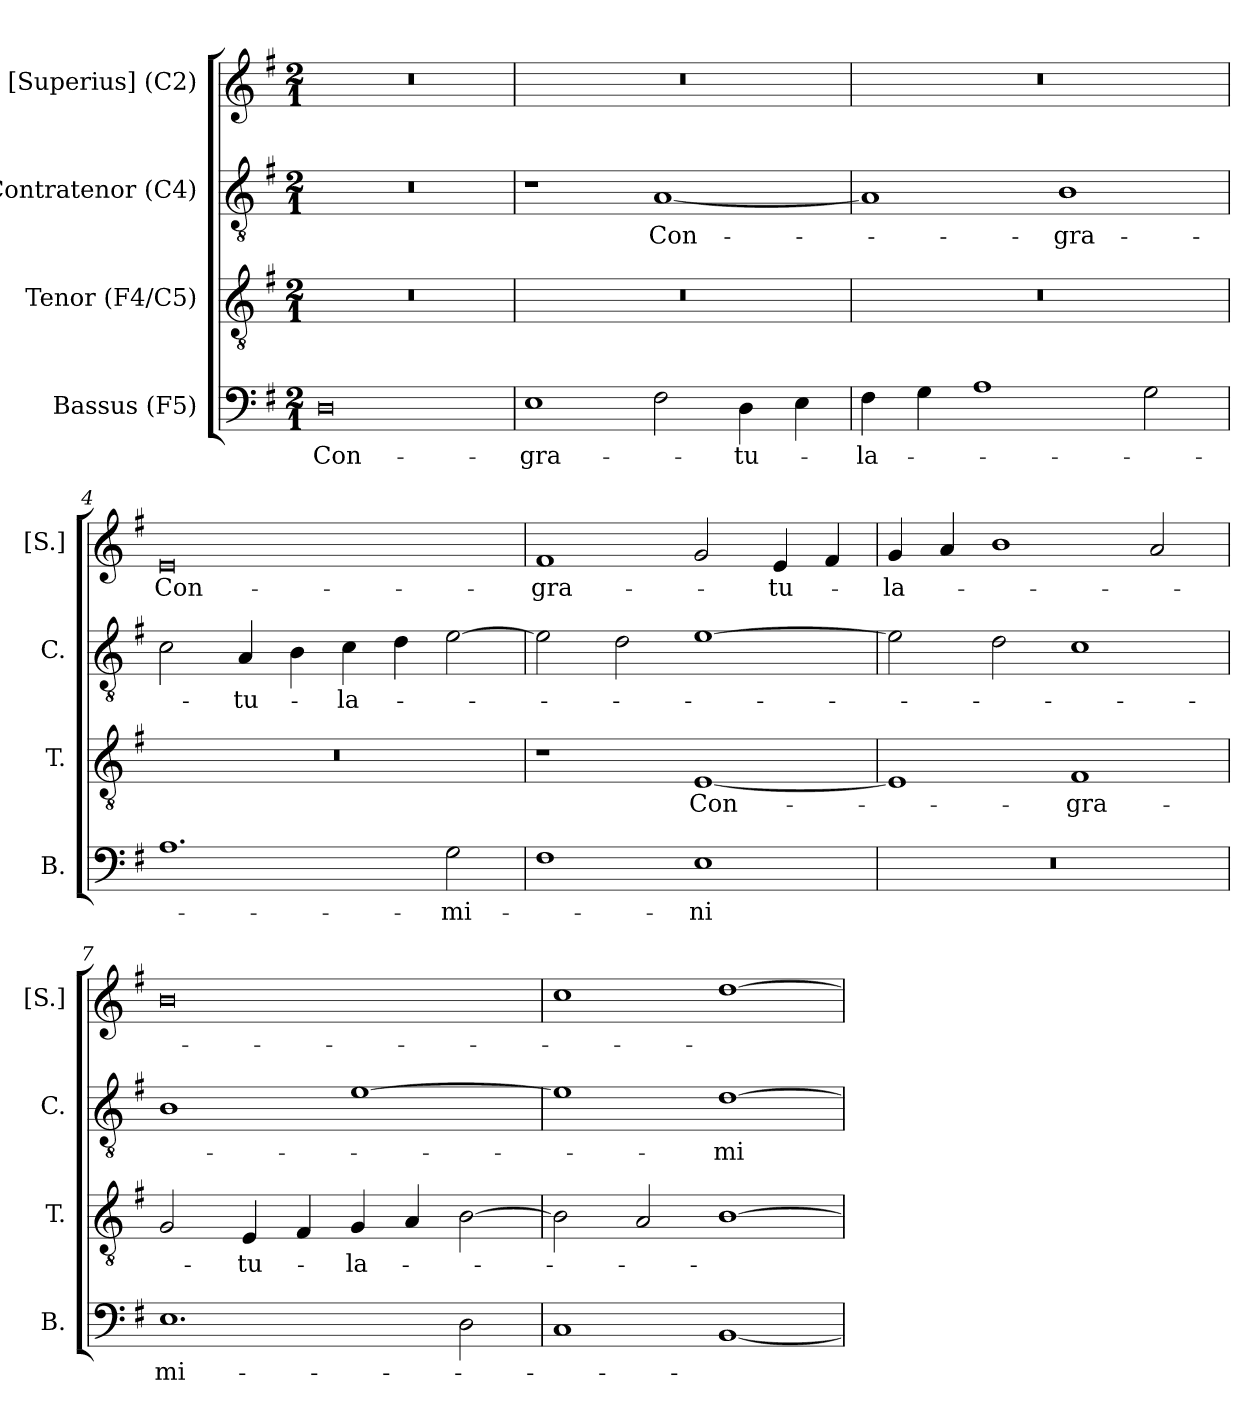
**kern	**text	**kern	**text	**kern	**text	**kern	**text
*part4	*part4	*part3	*part3	*part2	*part2	*part1	*part1
*staff4	*staff4	*staff3	*staff3	*staff2	*staff2	*staff1	*staff1
*I"Bassus (F5)	*	*I"Tenor (F4/C5)	*	*I"Contratenor (C4)	*	*I"[Superius] (C2)	*
*I'B.	*	*I'T.	*	*I'C.	*	*I'[S.]	*
!!LO:PB:g=z
*clefF4	*	*clefGv2	*	*clefGv2	*	*clefG2	*
*	*	*ITrd7c12	*	*ITrd7c12	*	*	*
*k[f#]	*	*k[f#]	*	*k[f#]	*	*k[f#]	*
*G:	*	*G:	*	*G:	*	*G:	*
*M2/1	*	*M2/1	*	*M2/1	*	*M2/1	*
=1	=1	=1	=1	=1	=1	=1	=1
!	!LO:LY:b:color=#000000	!LO:N:vis=1	!	!LO:N:vis=1	!	!LO:N:vis=1	!
0Di	Con-	0r	.	0r	.	0r	.
=2	=2	=2	=2	=2	=2	=2	=2
!	!LO:LY:b:color=#000000	!LO:N:vis=1	!	!	!	!LO:N:vis=1	!
1Ei	-gra-	0r	.	1r	.	0r	.
!	!	!	!	!	!LO:LY:b:color=#000000	!	!
2F#i\	.	.	.	[1AAi	Con-	.	.
!	!LO:LY:b:color=#000000	!	!	!	!	!	!
4Di\	-tu-	.	.	.	.	.	.
4Ei\	.	.	.	.	.	.	.
=3	=3	=3	=3	=3	=3	=3	=3
!	!LO:LY:b:color=#000000	!LO:N:vis=1	!	!	!	!LO:N:vis=1	!
4F#i\	-la-	0r	.	1AAi]	.	0r	.
4Gi\	.	.	.	.	.	.	.
1Ai	.	.	.	.	.	.	.
!	!	!	!	!	!LO:LY:b:color=#000000	!	!
.	.	.	.	1BBi	-gra-	.	.
2Gi\	.	.	.	.	.	.	.
=4	=4	=4	=4	=4	=4	=4	=4
!	!	!LO:N:vis=1	!	!	!	!	!
!	!	!	!	!	!	!	!LO:LY:b:color=#000000
1.Ai	.	0r	.	2Ci\	.	0ei	Con-
!	!	!	!	!	!LO:LY:b:color=#000000	!	!
.	.	.	.	4AAi/	-tu-	.	.
.	.	.	.	4BBi\	.	.	.
!	!	!	!	!	!LO:LY:b:color=#000000	!	!
.	.	.	.	4Ci\	-la-	.	.
.	.	.	.	4Di\	.	.	.
!	!LO:LY:b:color=#000000	!	!	!	!	!	!
2Gi\	-mi-	.	.	[2Ei\	.	.	.
!!LO:LB:g=z
=5	=5	=5	=5	=5	=5	=5	=5
!	!	!	!	!	!	!	!LO:LY:b:color=#000000
1F#i	.	1r	.	2Ei\]	.	1f#i	-gra-
.	.	.	.	2Di\	.	.	.
!	!LO:LY:b:color=#000000	!	!	!	!	!	!
!	!	!	!LO:LY:b:color=#000000	!	!	!	!
1Ei	-ni	[1EEi	Con-	[1Ei	.	2gi/	.
!	!	!	!	!	!	!	!LO:LY:b:color=#000000
.	.	.	.	.	.	4ei/	-tu-
.	.	.	.	.	.	4f#i/	.
=6	=6	=6	=6	=6	=6	=6	=6
!LO:N:vis=1	!	!	!	!	!	!	!
!	!	!	!	!	!	!	!LO:LY:b:color=#000000
0r	.	1EEi]	.	2Ei\]	.	4gi/	-la-
.	.	.	.	.	.	4ai/	.
.	.	.	.	2Di\	.	1bi	.
!	!	!	!LO:LY:b:color=#000000	!	!	!	!
.	.	1FF#i	-gra-	1Ci	.	.	.
.	.	.	.	.	.	2ai/	.
=7	=7	=7	=7	=7	=7	=7	=7
!	!LO:LY:b:color=#000000	!	!	!	!	!	!
1.Ei	mi-	2GGi/	.	1BBi	.	0bi	.
!	!	!	!LO:LY:b:color=#000000	!	!	!	!
.	.	4EEi/	-tu-	.	.	.	.
.	.	4FF#i/	.	.	.	.	.
!	!	!	!LO:LY:b:color=#000000	!	!	!	!
.	.	4GGi/	-la-	[1Ei	.	.	.
.	.	4AAi/	.	.	.	.	.
2Di\	.	[2BBi\	.	.	.	.	.
=8	=8	=8	=8	=8	=8	=8	=8
1Ci	.	2BBi\]	.	1Ei]	.	1cci	.
.	.	2AAi/	.	.	.	.	.
!	!	!	!	!	!LO:LY:b:color=#000000	!	!
[1BBi	.	[1BBi	.	[1Di	-mi-	[1ddi	.
=	=	=	=	=	=	=	=
*-	*-	*-	*-	*-	*-	*-	*-
